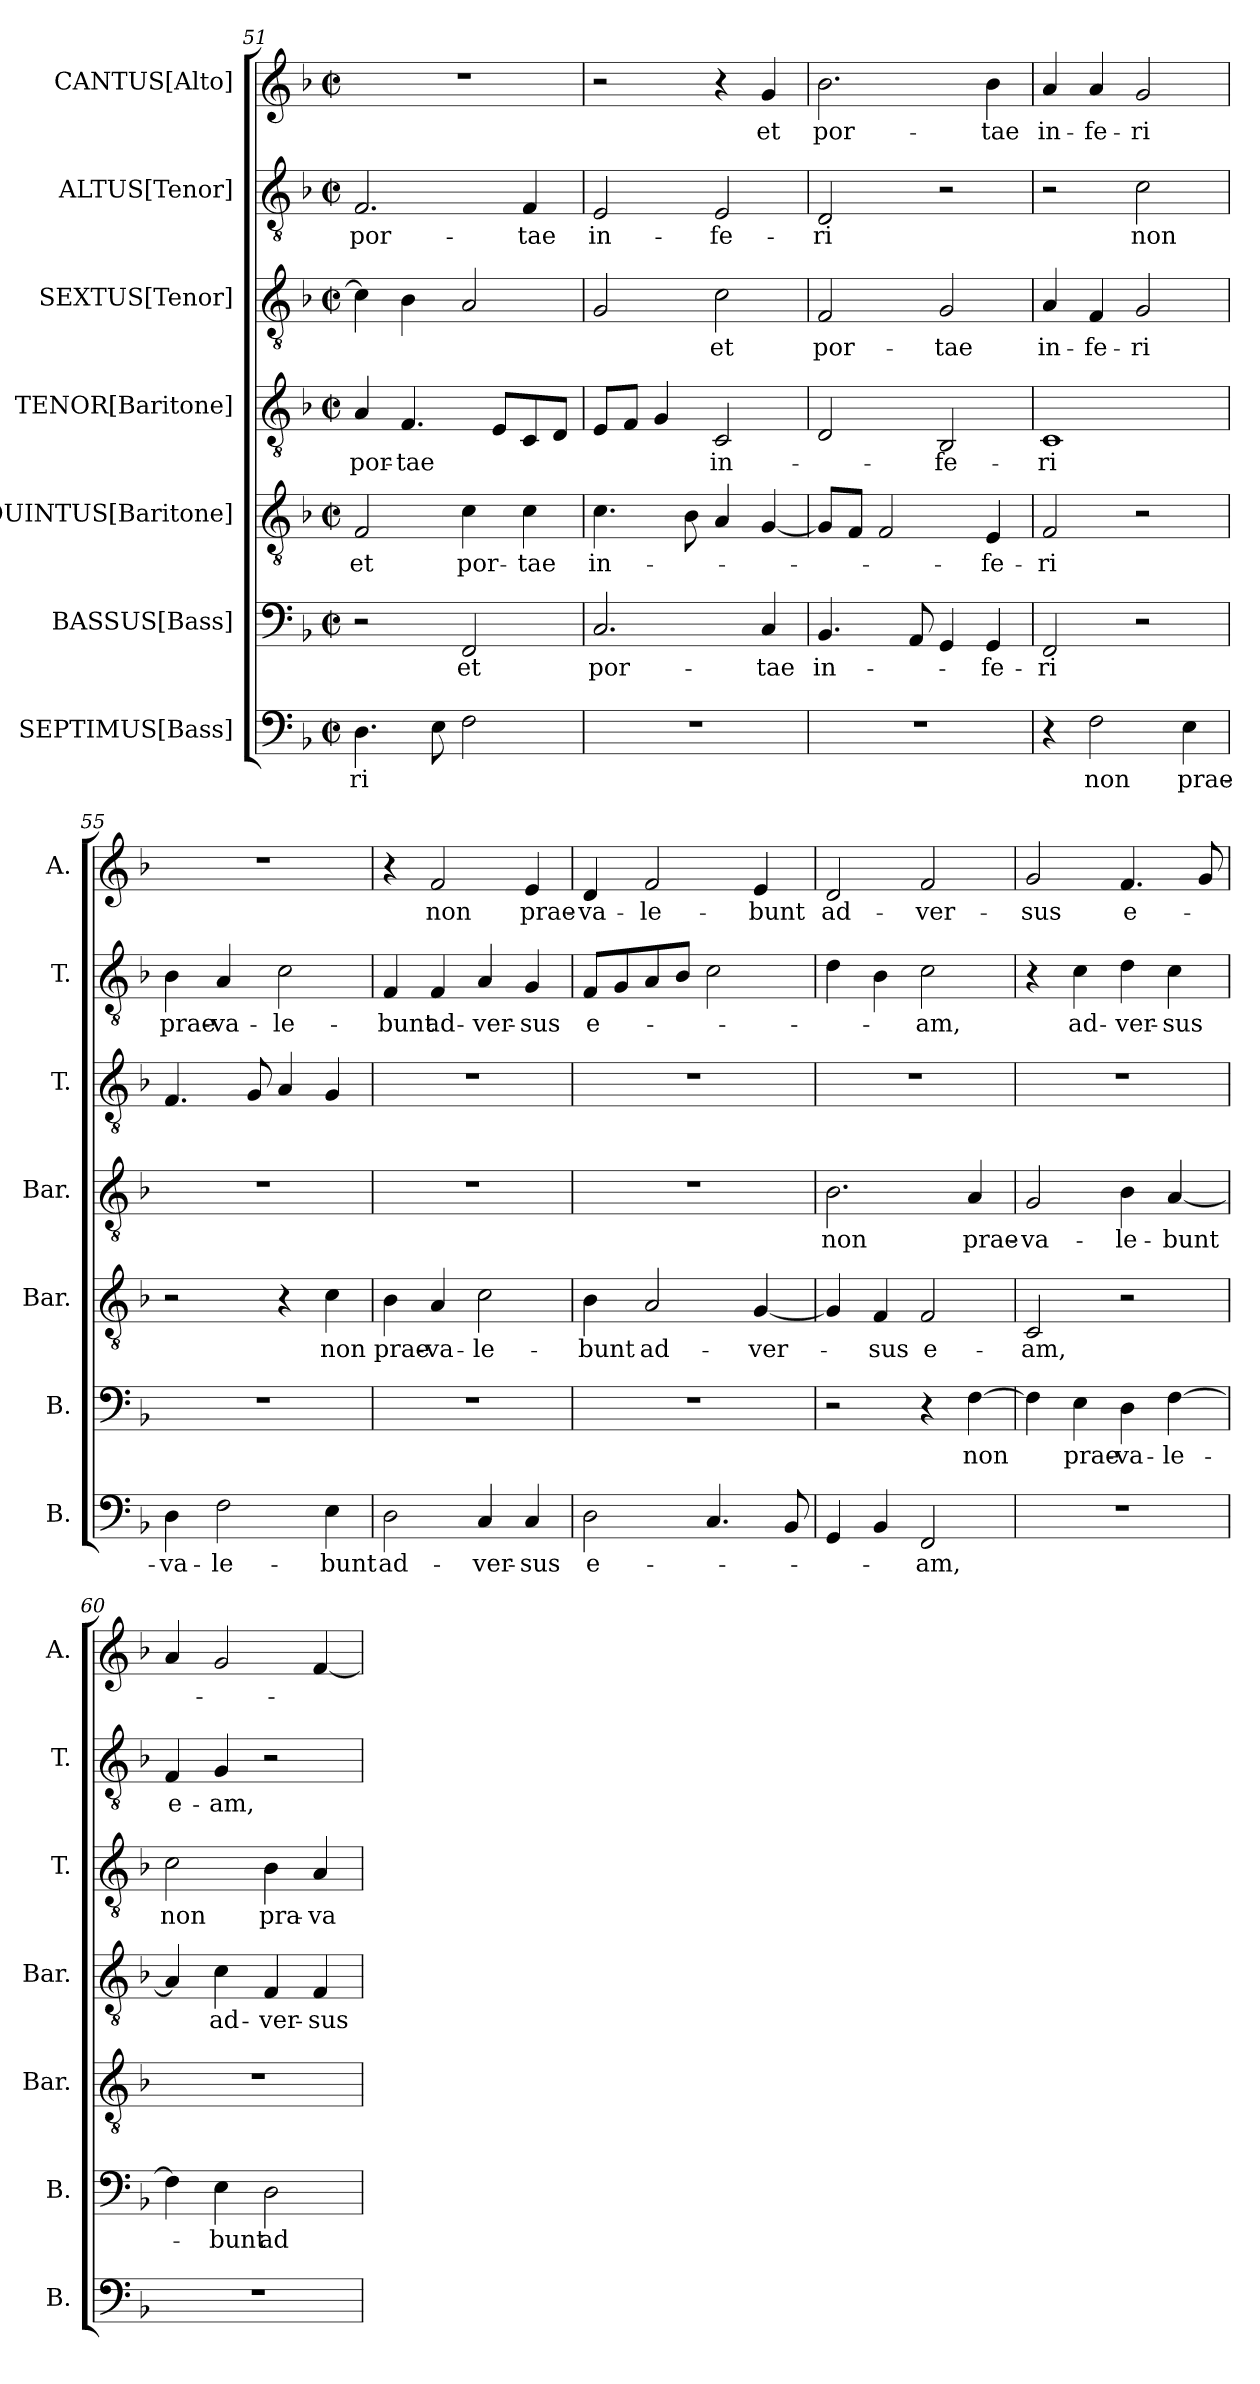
**kern	**text	**kern	**text	**kern	**text	**kern	**text	**kern	**text	**kern	**text	**kern	**text
*part7	*part7	*part6	*part6	*part5	*part5	*part4	*part4	*part3	*part3	*part2	*part2	*part1	*part1
*staff7	*staff7	*staff6	*staff6	*staff5	*staff5	*staff4	*staff4	*staff3	*staff3	*staff2	*staff2	*staff1	*staff1
*I"SEPTIMUS[Bass]	*	*I"BASSUS[Bass]	*	*I"QUINTUS[Baritone]	*	*I"TENOR[Baritone]	*	*I"SEXTUS[Tenor]	*	*I"ALTUS[Tenor]	*	*I"CANTUS[Alto]	*
*I'B.	*	*I'B.	*	*I'Bar.	*	*I'Bar.	*	*I'T.	*	*I'T.	*	*I'A.	*
*clefF4	*	*clefF4	*	*clefGv2	*	*clefGv2	*	*clefGv2	*	*clefGv2	*	*clefG2	*
*	*	*	*	*ITrd7c12	*	*ITrd7c12	*	*ITrd7c12	*	*ITrd7c12	*	*	*
*k[b-]	*	*k[b-]	*	*k[b-]	*	*k[b-]	*	*k[b-]	*	*k[b-]	*	*k[b-]	*
*F:	*	*F:	*	*F:	*	*F:	*	*F:	*	*F:	*	*F:	*
*M2/2	*	*M2/2	*	*M2/2	*	*M2/2	*	*M2/2	*	*M2/2	*	*M2/2	*
*met(c|)	*	*met(c|)	*	*met(c|)	*	*met(c|)	*	*met(c|)	*	*met(c|)	*	*met(c|)	*
=51	=51	=51	=51	=51	=51	=51	=51	=51	=51	=51	=51	=51	=51
!	!LO:LY:b	!	!	!	!LO:LY:b	!	!LO:LY:b	!	!	!	!LO:LY:b	!	!
4.D\	-ri	2r	.	2FF/	et	4AA/	por-	4C\]	.	2.FF/	por-	1r	.
!	!	!	!	!	!	!	!LO:LY:b	!	!	!	!	!	!
.	.	.	.	.	.	4.FF/	-tae	4BB-\	.	.	.	.	.
8E\	.	.	.	.	.	.	.	.	.	.	.	.	.
!	!	!	!LO:LY:b	!	!LO:LY:b	!	!	!	!	!	!	!	!
2F\	.	2FF/	et	4C\	por-	.	.	2AA/	.	.	.	.	.
.	.	.	.	.	.	8EE/L	.	.	.	.	.	.	.
!	!	!	!	!	!LO:LY:b	!	!	!	!	!	!LO:LY:b	!	!
.	.	.	.	4C\	-tae	8CC/	.	.	.	4FF/	-tae	.	.
.	.	.	.	.	.	8DD/J	.	.	.	.	.	.	.
=52	=52	=52	=52	=52	=52	=52	=52	=52	=52	=52	=52	=52	=52
!	!	!	!LO:LY:b	!	!LO:LY:b	!	!	!	!	!	!LO:LY:b	!	!
1r	.	2.C/	por-	4.C\	in-	8EE/L	.	2GG/	.	2EE/	in-	2r	.
.	.	.	.	.	.	8FF/J	.	.	.	.	.	.	.
.	.	.	.	.	.	4GG/	.	.	.	.	.	.	.
.	.	.	.	8BB-\	.	.	.	.	.	.	.	.	.
!	!	!	!	!	!	!	!LO:LY:b	!	!LO:LY:b	!	!LO:LY:b	!	!
.	.	.	.	4AA/	.	2CC/	in-	2C\	et	2EE/	-fe-	4r	.
!	!	!	!LO:LY:b	!	!	!	!	!	!	!	!	!	!LO:LY:b
.	.	4C/	-tae	[<4GG/	.	.	.	.	.	.	.	4g/	et
!!LO:LB:g=z
=53	=53	=53	=53	=53	=53	=53	=53	=53	=53	=53	=53	=53	=53
!	!	!	!LO:LY:b	!	!	!	!	!	!LO:LY:b	!	!LO:LY:b	!	!LO:LY:b
1r	.	4.BB-/	in-	8GG/L]	.	2DD/	.	2FF/	por-	2DD/	-ri	2.b-\	por-
.	.	.	.	8FF/J	.	.	.	.	.	.	.	.	.
.	.	.	.	2FF/	.	.	.	.	.	.	.	.	.
.	.	8AA/	.	.	.	.	.	.	.	.	.	.	.
!	!	!	!	!	!	!	!LO:LY:b	!	!LO:LY:b	!	!	!	!
.	.	4GG/	.	.	.	2BBB-/	-fe-	2GG/	-tae	2r	.	.	.
!	!	!	!LO:LY:b	!	!LO:LY:b	!	!	!	!	!	!	!	!LO:LY:b
.	.	4GG/	-fe-	4EE/	-fe-	.	.	.	.	.	.	4b-\	-tae
=54	=54	=54	=54	=54	=54	=54	=54	=54	=54	=54	=54	=54	=54
!	!	!	!LO:LY:b	!	!LO:LY:b	!	!LO:LY:b	!	!LO:LY:b	!	!	!	!LO:LY:b
4r	.	2FF/	-ri	2FF/	-ri	1CC	-ri	4AA/	in-	2r	.	4a/	in-
!	!LO:LY:b	!	!	!	!	!	!	!	!LO:LY:b	!	!	!	!LO:LY:b
2F\	non	.	.	.	.	.	.	4FF/	-fe-	.	.	4a/	-fe-
!	!	!	!	!	!	!	!	!	!LO:LY:b	!	!LO:LY:b	!	!LO:LY:b
.	.	2r	.	2r	.	.	.	2GG/	-ri	2C\	non	2g/	-ri
!	!LO:LY:b	!	!	!	!	!	!	!	!	!	!	!	!
4E\	prae-	.	.	.	.	.	.	.	.	.	.	.	.
=55	=55	=55	=55	=55	=55	=55	=55	=55	=55	=55	=55	=55	=55
!	!LO:LY:b	!	!	!	!	!	!	!	!	!	!LO:LY:b	!	!
4D\	-va-	1r	.	2r	.	1r	.	4.FF/	.	4BB-\	prae-	1r	.
!	!LO:LY:b	!	!	!	!	!	!	!	!	!	!LO:LY:b	!	!
2F\	-le-	.	.	.	.	.	.	.	.	4AA/	-va-	.	.
.	.	.	.	.	.	.	.	8GG/	.	.	.	.	.
!	!	!	!	!	!	!	!	!	!	!	!LO:LY:b	!	!
.	.	.	.	4r	.	.	.	4AA/	.	2C\	-le-	.	.
!	!LO:LY:b	!	!	!	!LO:LY:b	!	!	!	!	!	!	!	!
4E\	-bunt	.	.	4C\	non	.	.	4GG/	.	.	.	.	.
=56	=56	=56	=56	=56	=56	=56	=56	=56	=56	=56	=56	=56	=56
!	!LO:LY:b	!	!	!	!LO:LY:b	!	!	!	!	!	!LO:LY:b	!	!
2D\	ad-	1r	.	4BB-\	prae-	1r	.	1r	.	4FF/	-bunt	4r	.
!	!	!	!	!	!LO:LY:b	!	!	!	!	!	!LO:LY:b	!	!LO:LY:b
.	.	.	.	4AA/	-va-	.	.	.	.	4FF/	ad-	2f/	non
!	!LO:LY:b	!	!	!	!LO:LY:b	!	!	!	!	!	!LO:LY:b	!	!
4C/	-ver-	.	.	2C\	-le-	.	.	.	.	4AA/	-ver-	.	.
!	!LO:LY:b	!	!	!	!	!	!	!	!	!	!LO:LY:b	!	!LO:LY:b
4C/	-sus	.	.	.	.	.	.	.	.	4GG/	-sus	4e/	prae-
=57	=57	=57	=57	=57	=57	=57	=57	=57	=57	=57	=57	=57	=57
!	!LO:LY:b	!	!	!	!LO:LY:b	!	!	!	!	!	!LO:LY:b	!	!LO:LY:b
2D\	e-	1r	.	4BB-\	-bunt	1r	.	1r	.	8FF/L	e-	4d/	-va-
.	.	.	.	.	.	.	.	.	.	8GG/	.	.	.
!	!	!	!	!	!LO:LY:b	!	!	!	!	!	!	!	!LO:LY:b
.	.	.	.	2AA/	ad-	.	.	.	.	8AA/	.	2f/	-le-
.	.	.	.	.	.	.	.	.	.	8BB-/J	.	.	.
4.C/	.	.	.	.	.	.	.	.	.	2C\	.	.	.
!	!	!	!	!	!LO:LY:b	!	!	!	!	!	!	!	!LO:LY:b
.	.	.	.	[<4GG/	-ver-	.	.	.	.	.	.	4e/	-bunt
8BB-/	.	.	.	.	.	.	.	.	.	.	.	.	.
=58	=58	=58	=58	=58	=58	=58	=58	=58	=58	=58	=58	=58	=58
!	!	!	!	!	!	!	!LO:LY:b	!	!	!	!	!	!LO:LY:b
4GG/	.	2r	.	4GG/]	.	2.BB-\	non	1r	.	4D\	.	2d/	ad-
!	!	!	!	!	!LO:LY:b	!	!	!	!	!	!	!	!
4BB-/	.	.	.	4FF/	-sus	.	.	.	.	4BB-\	.	.	.
!	!LO:LY:b	!	!	!	!LO:LY:b	!	!	!	!	!	!LO:LY:b	!	!LO:LY:b
2FF/	-am,	4r	.	2FF/	e-	.	.	.	.	2C\	-am,	2f/	-ver-
!	!	!	!LO:LY:b	!	!	!	!LO:LY:b	!	!	!	!	!	!
.	.	[>4F\	non	.	.	4AA/	prae-	.	.	.	.	.	.
=59	=59	=59	=59	=59	=59	=59	=59	=59	=59	=59	=59	=59	=59
!	!	!	!	!	!LO:LY:b	!	!LO:LY:b	!	!	!	!	!	!LO:LY:b
1r	.	4F\]	.	2CC/	-am,	2GG/	-va-	1r	.	4r	.	2g/	-sus
!	!	!	!LO:LY:b	!	!	!	!	!	!	!	!LO:LY:b	!	!
.	.	4E\	prae-	.	.	.	.	.	.	4C\	ad-	.	.
!	!	!	!LO:LY:b	!	!	!	!LO:LY:b	!	!	!	!LO:LY:b	!	!LO:LY:b
.	.	4D\	-va-	2r	.	4BB-\	-le-	.	.	4D\	-ver-	4.f/	e-
!	!	!	!LO:LY:b	!	!	!	!LO:LY:b	!	!	!	!LO:LY:b	!	!
.	.	[>4F\	-le-	.	.	[<4AA/	-bunt	.	.	4C\	-sus	.	.
.	.	.	.	.	.	.	.	.	.	.	.	8g/	.
=60	=60	=60	=60	=60	=60	=60	=60	=60	=60	=60	=60	=60	=60
!	!	!	!	!	!	!	!	!	!LO:LY:b	!	!LO:LY:b	!	!
1r	.	4F\]	.	1r	.	4AA/]	.	2C\	non	4FF/	e-	4a/	.
!	!	!	!LO:LY:b	!	!	!	!LO:LY:b	!	!	!	!LO:LY:b	!	!
.	.	4E\	-bunt	.	.	4C\	ad-	.	.	4GG/	-am,	2g/	.
!	!	!	!LO:LY:b	!	!	!	!LO:LY:b	!	!LO:LY:b	!	!	!	!
.	.	2D\	ad-	.	.	4FF/	-ver-	4BB-\	pra-	2r	.	.	.
!	!	!	!	!	!	!	!LO:LY:b	!	!LO:LY:b	!	!	!	!
.	.	.	.	.	.	4FF/	-sus	4AA/	-va-	.	.	[<4f/	.
=	=	=	=	=	=	=	=	=	=	=	=	=	=
*-	*-	*-	*-	*-	*-	*-	*-	*-	*-	*-	*-	*-	*-
